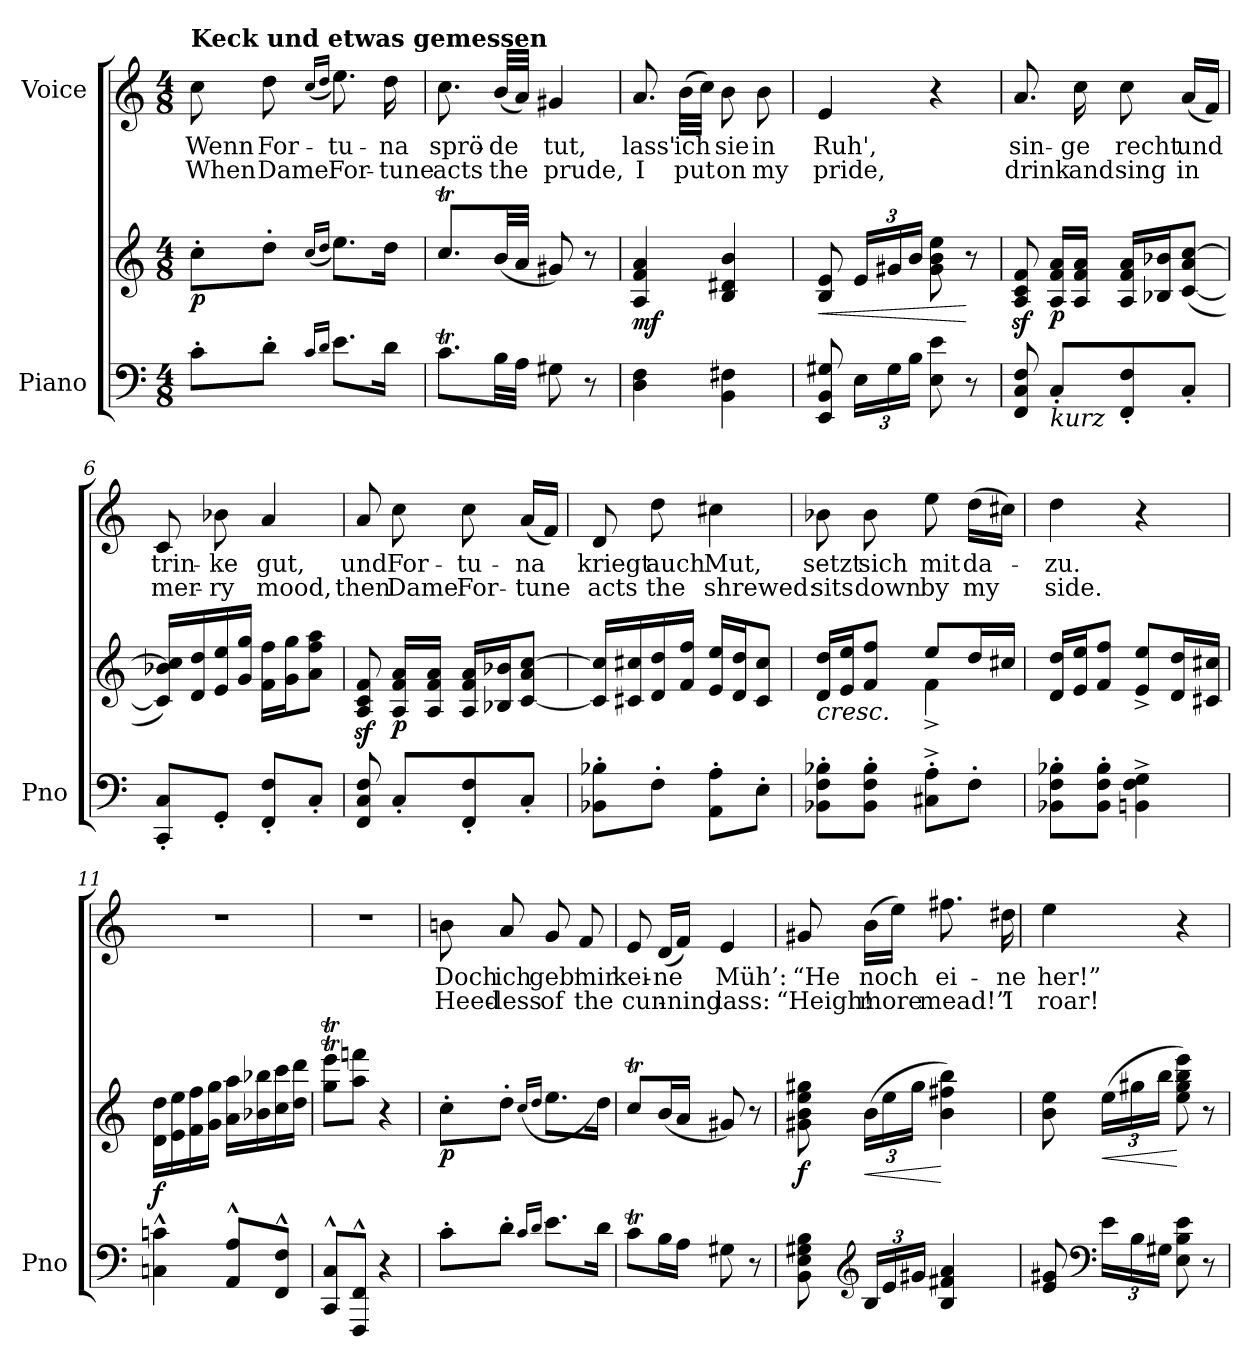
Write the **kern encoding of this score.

**kern	**kern	**dynam	**kern	**text	**text
*part2	*part2	*part2	*part1	*part1	*part1
*staff3	*staff2	*staff2/3	*staff1	*staff1	*staff1
*I"Piano	*	*	*I"Voice	*	*
*I'Pno	*	*	*	*	*
*clefF4	*clefG2	*	*clefG2	*	*
*k[]	*k[]	*	*k[]	*	*
*M4/8	*M4/8	*	*M4/8	*	*
=1	=1	=1	=1	=1	=1
!	!	!	!LO:TX:a:B:t=Keck und etwas gemessen	!	!
!	!	!LO:DY:b	!	!LO:LY:b	!LO:LY:b
8c'\L	8cc'\L	p	8cc\	Wenn	When
!	!	!	!	!LO:LY:b	!LO:LY:b
8d'\J	8dd'\J	.	8dd\	For-	Dame
16qc/LL	(16qcc/LL	.	(16qcc/LL	.	.
16qd/JJ	16qdd/JJ	.	16qdd/JJ	.	.
!	!	!	!	!LO:LY:b	!LO:LY:b
8.e\L	8.ee\L)	.	8.ee\)	-tu-	For-
!	!	!	!	!LO:LY:b	!LO:LY:b
16d\Jk	16dd\Jk	.	16dd\	-na	-tune
=2	=2	=2	=2	=2	=2
!	!	!	!	!LO:LY:b	!LO:LY:b
8.cT\L	8.ccT/L	.	8.cc\	sprö-	acts
!	!	!	!	!LO:LY:b	!LO:LY:b
32B\LL	(32b/LL	.	(32b/LLL	-de	the
32A\JJJ	32a/JJJ	.	32a/JJJ)	.	.
!	!	!	!	!LO:LY:b	!LO:LY:b
8G#X\	8g#X/)	.	4g#X/	tut,	prude,
8r	8r	.	.	.	.
=3	=3	=3	=3	=3	=3
!	!	!LO:DY:b	!	!LO:LY:b	!LO:LY:b
4D\ 4F\	4A/ 4f/ 4a/	mf	8.a/	lass'	I
!	!	!	!	!LO:LY:b	!LO:LY:b
.	.	.	(32b\LLL	ich	put
.	.	.	32cc\JJJ)	.	.
!	!	!	!	!LO:LY:b	!LO:LY:b
4BB\ 4F#X\	4B/ 4d#X/ 4b/	.	8b\	sie	on
!	!	!	!	!LO:LY:b	!LO:LY:b
.	.	.	8b\	in	my
=4	=4	=4	=4	=4	=4
!	!	!LO:HP:b	!	!LO:LY:b	!LO:LY:b
8EE/ 8BB/ 8G#X/	8B/ 8e/	<	4e/	Ruh',	pride,
*Xbrackettup	*Xbrackettup	*	*	*	*
24E\LL	24e/LL	.	.	.	.
24G#\	24g#X/	.	.	.	.
24B\JJ	24b/JJ	.	.	.	.
8E\ 8e\	8g#\ 8b\ 8ee\	.	4r	.	.
8r	8r	[	.	.	.
!!LO:LB:g=z
=5	=5	=5	=5	=5	=5
!	!	!	!	!LO:LY:b	!LO:LY:b
8FF/ 8C/ 8F/	8A/z< 8c/z< 8f/z<	.	8.a/	sin-	drink
!LO:TX:b:i:t=kurz	!	!	!	!	!
!	!	!LO:DY:b	!	!	!
8C'/L	16A/ 16f/ 16a/LL	p	.	.	.
!	!	!	!	!LO:LY:b	!LO:LY:b
.	16A/ 16f/ 16a/JJ	.	16cc\	-ge	and
!	!	!	!	!LO:LY:b	!LO:LY:b
8FF/' 8F/'	16A/ 16f/ 16a/LL	.	8cc\	recht	sing
.	16B-X/ 16b-X/J	.	.	.	.
!	!	!	!	!LO:LY:b	!LO:LY:b
8C'/J	([8c/ 8a/ [<8cc/J	.	(16a/LL	und	in
.	.	.	16f/JJ)	.	.
=6	=6	=6	=6	=6	=6
!	!	!	!	!LO:LY:b	!LO:LY:b
8CC/' 8C/'L	16c/] 16b-X/ 16cc/]LL)	.	8c/	trin-	mer-
.	16d/ 16dd/	.	.	.	.
!	!	!	!	!LO:LY:b	!LO:LY:b
8GG'/J	16e/ 16ee/	.	8b-X\	-ke	-ry
.	16g/ 16gg/JJ	.	.	.	.
!	!	!	!	!LO:LY:b	!LO:LY:b
8FF/' 8F/'L	16f\ 16ff\LL	.	4a/	gut,	mood,
.	16g\ 16gg\J	.	.	.	.
8C'/J	8a\ 8ff\ 8aa\J	.	.	.	.
=7	=7	=7	=7	=7	=7
!	!	!	!	!LO:LY:b	!LO:LY:b
8FF/ 8C/ 8F/	8A/z< 8c/z< 8f/z<	.	8a/	und	then
!	!	!LO:DY:b	!	!LO:LY:b	!LO:LY:b
8C'/L	16A/ 16f/ 16a/LL	p	8cc\	For-	Dame
.	16A/ 16f/ 16a/JJ	.	.	.	.
!	!	!	!	!LO:LY:b	!LO:LY:b
8FF/' 8F/'	16A/ 16f/ 16a/LL	.	8cc\	-tu-	For-
.	16B-X/ 16b-X/J	.	.	.	.
!	!	!	!	!LO:LY:b	!LO:LY:b
8C'/J	[8c/ 8a/ [8cc/J	.	(16a/LL	-na	-tune
.	.	.	16f/JJ)	.	.
=8	=8	=8	=8	=8	=8
!	!	!	!	!LO:LY:b	!LO:LY:b
8BB-X\' 8B-X\'L	16c/] 16cc/]LL	.	8d/	kriegt	acts
.	16c#X/ 16cc#X/	.	.	.	.
!	!	!	!	!LO:LY:b	!LO:LY:b
8F'\J	16d/ 16dd/	.	8dd\	auch	the
.	16f/ 16ff/JJ	.	.	.	.
!	!	!	!	!LO:LY:b	!LO:LY:b
8AA\' 8A\'L	16e/ 16ee/LL	.	4cc#X\	Mut,	shrewed:
.	16d/ 16dd/J	.	.	.	.
8E'\J	8c#/ 8cc#/J	.	.	.	.
!!LO:LB:g=z
=9	=9	=9	=9	=9	=9
*	*^	*	*	*	*
!	!LO:TX:b:i:t=cresc.	!	!	!	!	!
!	!	!	!	!	!LO:LY:b	!LO:LY:b
8BB-X\' 8F\' 8B-X\'L	16d/ 16dd/LL	4ryy	.	8b-X\	setzt	sits
.	16e/ 16ee/J	.	.	.	.	.
!	!	!	!	!	!LO:LY:b	!LO:LY:b
8BB-\' 8F\' 8B-\'J	8f/ 8ff/J	.	.	8b-\	sich	down
!	!	!	!	!	!LO:LY:b	!LO:LY:b
8C#X\'^ 8A\'^L	8ee/L	4f^\	.	8ee\	mit	by
!	!	!	!	!	!LO:LY:b	!LO:LY:b
8F'\J	16dd/L	.	.	(16dd\LL	da-	my
.	16cc#X/JJ	.	.	16cc#X\JJ)	.	.
*	*v	*v	*	*	*	*
=10	=10	=10	=10	=10	=10
!	!	!	!	!LO:LY:b	!LO:LY:b
8BB-X\' 8F\' 8B-X\'L	16d/ 16dd/LL	.	4dd\	-zu.	side.
.	16e/ 16ee/J	.	.	.	.
8BB-\' 8F\' 8B-\'J	8f/ 8ff/J	.	.	.	.
4BBn\^ 4F\^ 4G\^	8e/^ 8ee/^L	.	4r	.	.
.	16d/ 16dd/L	.	.	.	.
.	16c#X/ 16cc#X/JJ	.	.	.	.
=11	=11	=11	=11	=11	=11
!	!	!LO:DY:b	!	!	!
4Cn\^^ 4cn\^^	16d\ 16dd\LL	f	2r	.	.
.	16e\ 16ee\	.	.	.	.
.	16f\ 16ff\	.	.	.	.
.	16g\ 16gg\JJ	.	.	.	.
8AA/^^ 8A/^^L	16a\ 16aa\LL	.	.	.	.
.	16b-X\ 16bb-X\	.	.	.	.
8FF/^^ 8F/^^J	16cc\ 16ccc\	.	.	.	.
.	16dd\ 16ddd\JJ	.	.	.	.
=12	=12	=12	=12	=12	=12
8CC/^^ 8C/^^L	8gg\T 8eee\TL	.	2r	.	.
8FFF/^^ 8FF/^^J	8aa\ 8fff\J	.	.	.	.
4r	4r	.	.	.	.
=13	=13	=13	=13	=13	=13
!	!	!LO:DY:b	!	!LO:LY:b	!LO:LY:b
8c'\L	8cc'\L	p	8bn\	Doch	Heed-
!	!	!	!	!LO:LY:b	!LO:LY:b
8d'\J	8dd'\J	.	8a/	ich	-less
16qc/LL	(>16qcc/LL	.	.	.	.
16qd/JJ	16qdd/JJ	.	.	.	.
!	!	!	!	!LO:LY:b	!LO:LY:b
8.e\L	8.ee\L	.	8g/	geb'	of
!	!	!	!	!LO:LY:b	!LO:LY:b
.	.	.	8f/	mir	the
16d\Jk	16dd\Jk)	.	.	.	.
!!LO:PB:g=z
=14	=14	=14	=14	=14	=14
!	!	!	!	!LO:LY:b	!LO:LY:b
8cT\L	8ccT/L	.	8e/	kei-	cun-
!	!	!	!	!LO:LY:b	!
16B\L	(16b/L	.	(16d/LL	-ne	.
!	!	!	!	!	!LO:LY:b
16A\JJ	16a/JJ	.	16f/JJ)	.	-ning
!	!	!	!	!LO:LY:b	!LO:LY:b
8G#X\	8g#X/)	.	4e/	Müh’:	lass:
8r	8r	.	.	.	.
=15	=15	=15	=15	=15	=15
!	!	!LO:DY:b	!	!LO:LY:b	!LO:LY:b
8BB\ 8E\ 8G#X\ 8B\	8g#X\ 8b\ 8ee\ 8gg#X\	f	8g#X/	“He	“Heigh!
*clefG2	*	*	*	*	*
!	!	!LO:HP:b	!	!LO:LY:b	!LO:LY:b
24B/LL	(24b\LL	<	(16b\LL	noch	more
24e/	24ee\	.	.	.	.
.	.	.	16ee\JJ)	.	.
24g#X/JJ	24gg#\JJ	.	.	.	.
!	!	!	!	!LO:LY:b	!LO:LY:b
4B/ 4f#X/ 4a/	4b\ 4ff#X\ 4bb\)	[	8.ff#X\	ei-	mead!”
!	!	!	!	!LO:LY:b	!LO:LY:b
.	.	.	16dd#X\	-ne	I
=16	=16	=16	=16	=16	=16
!	!	!	!	!LO:LY:b	!LO:LY:b
8e/ 8g#X/	8b\ 8ee\	.	4ee\	her!”	roar!
*clefF4	*	*	*	*	*
!	!	!LO:HP:b	!	!	!
24e\LL	(24ee\LL	<	.	.	.
24B\	24gg#X\	.	.	.	.
24G#X\JJ	24bb\JJ	.	.	.	.
8E\ 8B\ 8e\	8ee\ 8gg#\ 8bb\ 8eee\)	[	4r	.	.
8r	8r	.	.	.	.
=	=	=	=	=	=
*-	*-	*-	*-	*-	*-
